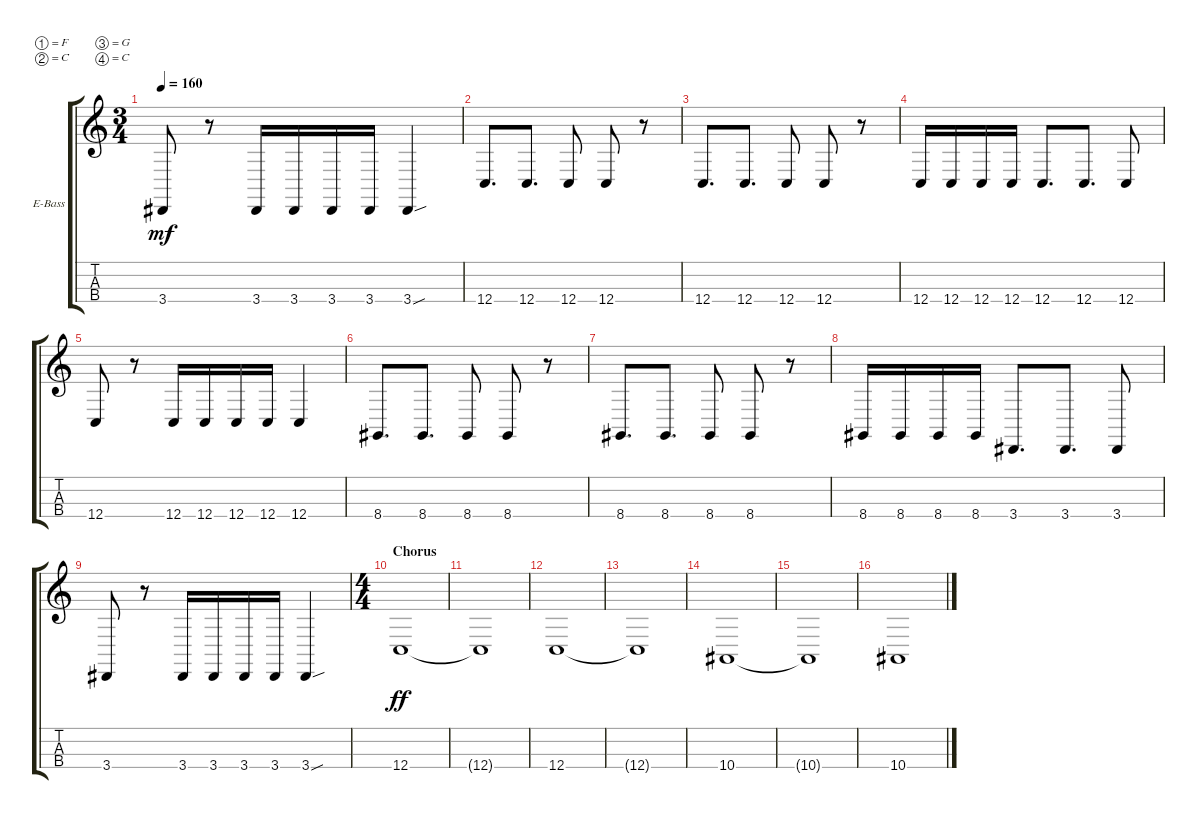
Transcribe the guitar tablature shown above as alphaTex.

\defaultSystemsLayout 4
\bracketExtendMode groupsimilarinstruments
\firstSystemTrackNameOrientation horizontal
\otherSystemsTrackNameOrientation horizontal
\track ("Bass" "E-Bass") {instrument electricbassfinger}
\staff {score tabs}
\tuning (F2 C2 G1 C1)
\ts (3 4)
\tempo 160
\clef g2
\scale
0.230799
\ks c
3.4.8{dy mf} r.8 3.4.16 3.4.16 3.4.16 3.4.16 3.4{sou}.4 |
\scale
0.288172 12.4.8{d} 12.4.8{d} 12.4.8 12.4.8 r.8 |
\scale
0.248428 12.4.8{d} 12.4.8{d} 12.4.8 12.4.8 r.8 |
\scale
0.233374 12.4.16 12.4.16 12.4.16 12.4.16 12.4.8{d} 12.4.8{d} 12.4.8 |
\scale
0.230534 12.4.8 r.8 12.4.16 12.4.16 12.4.16 12.4.16 12.4.4 |
\scale
0.278216 8.4.8{d} 8.4.8{d} 8.4.8 8.4.8 r.8 |
\scale
0.262294 8.4.8{d} 8.4.8{d} 8.4.8 8.4.8 r.8 |
\scale
0.234667 8.4.16 8.4.16 8.4.16 8.4.16 3.4.8{d} 3.4.8{d} 3.4.8 |
\scale
0.225079 3.4.8 r.8 3.4.16 3.4.16 3.4.16 3.4.16 3.4{sou}.4 |
\ts (4 4)
\section ("" "Chorus")
\scale
0.333223 12.4.1{dy ff} |
\scale
0.221791 12.4{t}.1 |
\scale
0.221791 12.4.1 |
\scale
0.222966 12.4{t}.1 |
10.4.1 |
10.4{t}.1 |
10.4.1
